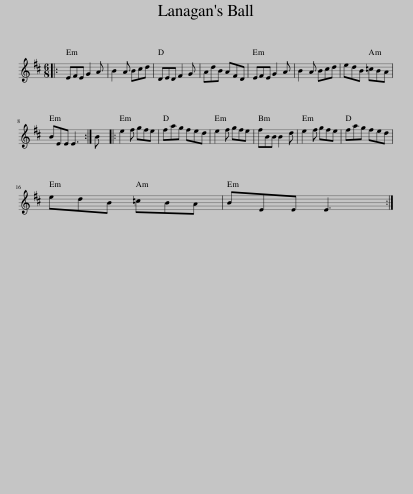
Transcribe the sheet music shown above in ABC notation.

X:1
L:1/8
M:6/8
I:linebreak $
K:D
V:1 treble
V:1
|: EFE G2 A | B2 A Bcd | DED F2 G | AdB AFD | EFE G2 A | %5
 B2 A Bcd | edB =cBA |$ BEE E3 :| B |: e2 f gfe | %10
 fag fed | e2 f gfe | fBB B2 d | e2 f gfe | fag fed |$ %15
 edB =cBA | BEE E3 :| %17
